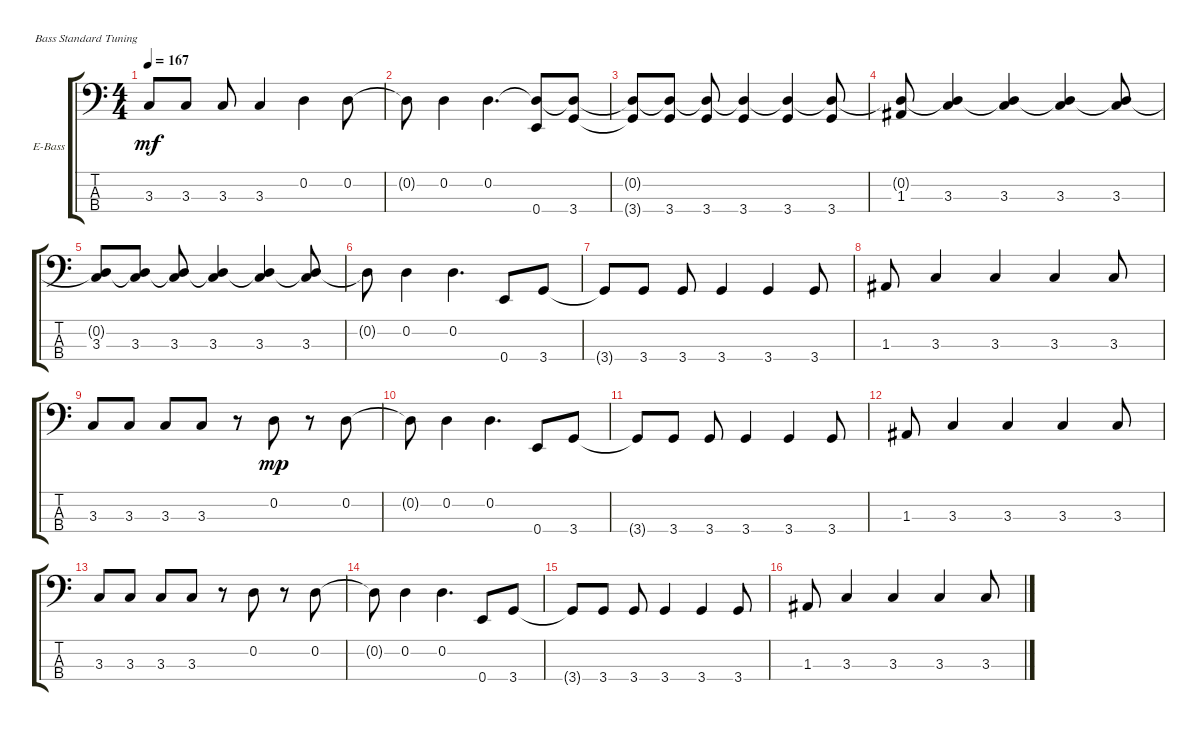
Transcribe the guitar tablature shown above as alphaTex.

\bracketExtendMode groupsimilarinstruments
\firstSystemTrackNameOrientation horizontal
\otherSystemsTrackNameOrientation horizontal
\track ("Bass" "E-Bass") {instrument slapbass2}
\staff {score tabs}
\tuning (G2 D2 A1 E1)
\ts (4 4)
\tempo 167
\clef f4
\ks c
3.3.8{dy mf} 3.3.8 3.3.8 3.3.4 0.2.4 0.2.8 |
0.2{t}.8 0.2.4 0.2.4{d} (0.4 0.2{t}).8 (3.4 0.2{t}).8 |
(3.4{t} 0.2{t}).8 (3.4 0.2{t}).8 (3.4 0.2{t}).8 (3.4 0.2{t}).4 (3.4 0.2{t}).4 (3.4 0.2{t}).8 |
(1.3 0.2{t}).8 (3.3 0.2{t}).4 (3.3 0.2{t}).4 (3.3 0.2{t}).4 (3.3 0.2{t}).8 |
(3.3 0.2{t}).8 (3.3 0.2{t}).8 (3.3 0.2{t}).8 (3.3 0.2{t}).4 (3.3 0.2{t}).4 (3.3 0.2{t}).8 |
0.2{t}.8 0.2.4 0.2.4{d} 0.4.8 3.4.8 |
3.4{t}.8 3.4.8 3.4.8 3.4.4 3.4.4 3.4.8 |
1.3.8 3.3.4 3.3.4 3.3.4 3.3.8 |
3.3.8 3.3.8 3.3.8 3.3.8 r.8 0.2.8{dy mp} r.8 0.2.8 |
0.2{t}.8 0.2.4 0.2.4{d} 0.4.8 3.4.8 |
3.4{t}.8 3.4.8 3.4.8 3.4.4 3.4.4 3.4.8 |
1.3.8 3.3.4 3.3.4 3.3.4 3.3.8 |
3.3.8 3.3.8 3.3.8 3.3.8 r.8 0.2.8 r.8 0.2.8 |
0.2{t}.8 0.2.4 0.2.4{d} 0.4.8 3.4.8 |
3.4{t}.8 3.4.8 3.4.8 3.4.4 3.4.4 3.4.8 |
1.3.8 3.3.4 3.3.4 3.3.4 3.3.8
